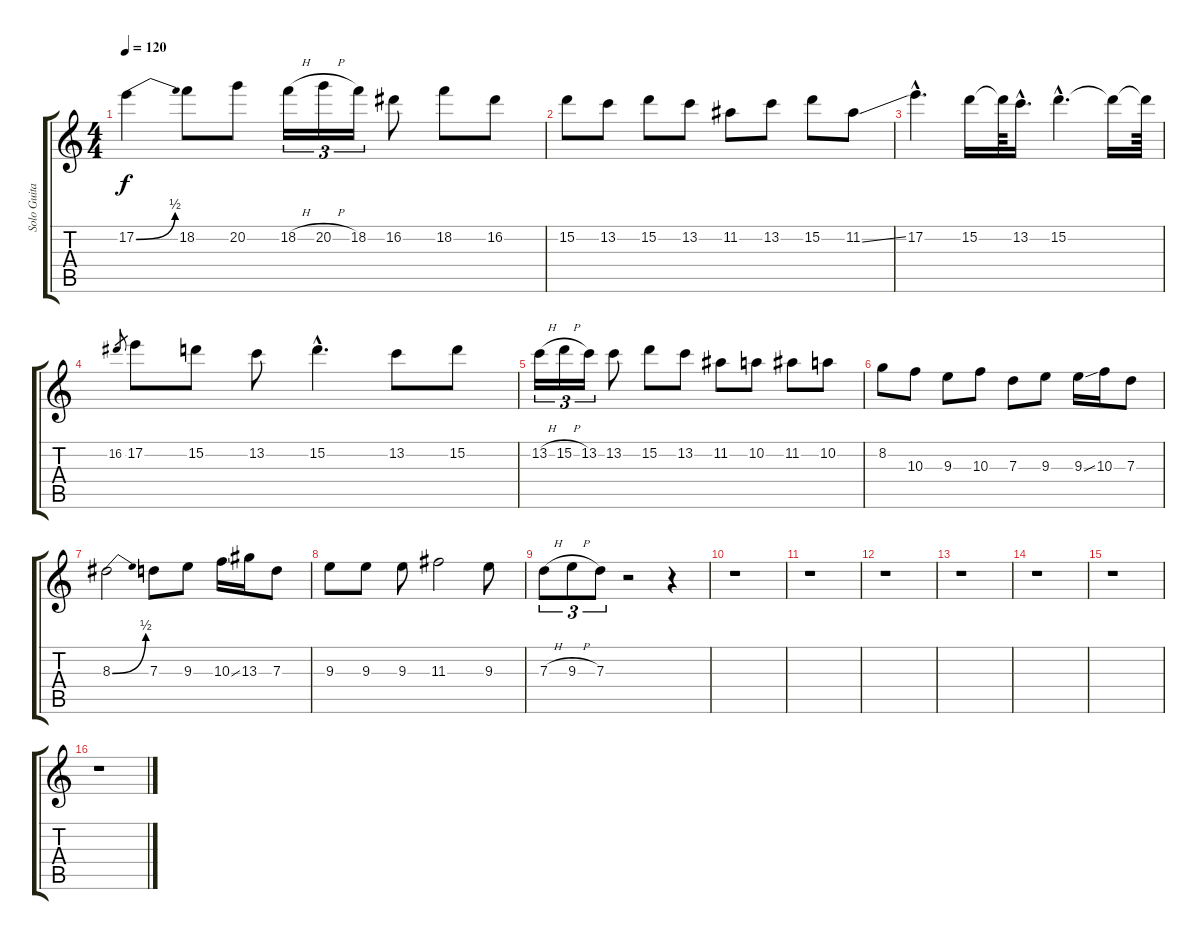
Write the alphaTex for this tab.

\track ("Solo Guitar" "Solo Guita") {instrument distortionguitar}
\staff {score tabs}
\tuning (E4 B3 G3 D3 A2 E2) {hide}
\ts (4 4)
\tempo 120
\clef g2
\ks c
17.2{be (bend 0 0 60 2)}.4{dy f} 18.2.8 20.2.8 18.2{h}.16{tu (3 2)} 20.2{h}.16{tu (3 2)} 18.2.16{tu (3 2)} 16.2.8 18.2.8 16.2.8 |
15.2.8 13.2.8 15.2.8 13.2.8 11.2.8 13.2.8 15.2.8 11.2{ss}.8 |
17.2{hac}.4{d} 15.2.16 15.2{t}.64 13.2{hac}.16{d} 15.2{hac}.4{d} 15.2{t}.16 15.2{t}.64 |
16.2.8{gr} 17.2.8 15.2.8 13.2.8 15.2{hac}.4{d} 13.2.8 15.2.8 |
13.2{h}.16{tu (3 2)} 15.2{h}.16{tu (3 2)} 13.2.16{tu (3 2)} 13.2.8 15.2.8 13.2.8 11.2.8 10.2.8 11.2.8 10.2.8 |
8.2.8 10.3.8 9.3.8 10.3.8 7.3.8 9.3.8 9.3{ss}.16 10.3.16 7.3.8 |
8.3{be (bend 0 0 60 2)}.2 7.3.8 9.3.8 10.3{ss}.16 13.3.16 7.3.8 |
9.3.8 9.3.8 9.3.8 11.3.2 9.3.8 |
7.3{h}.8{tu (3 2)} 9.3{h}.8{tu (3 2)} 7.3.8{tu (3 2)} r.2 r.4 |
r.1 |
r.1 |
r.1 |
r.1 |
r.1 |
r.1 |
r.1
